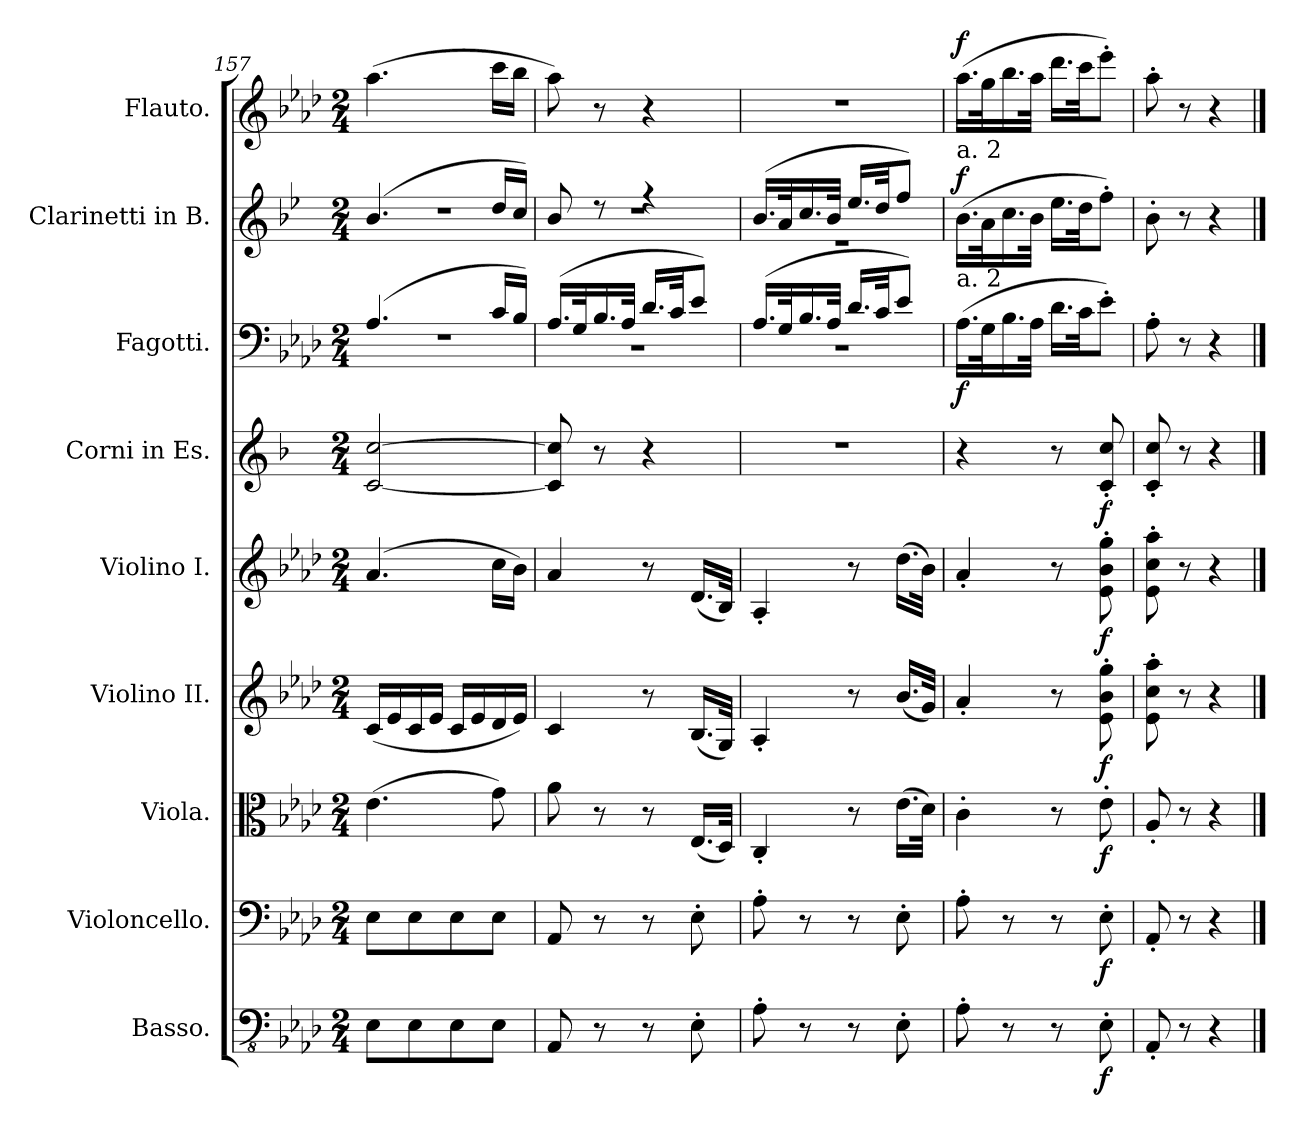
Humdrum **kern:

**kern	**dynam	**kern	**dynam	**kern	**dynam	**kern	**dynam	**kern	**dynam	**kern	**dynam	**kern	**dynam	**kern	**text	**text	**dynam	**kern	**text	**dynam
*part9	*part9	*part8	*part8	*part7	*part7	*part6	*part6	*part5	*part5	*part4	*part4	*part3	*part3	*part2	*part2	*part2	*part2	*part1	*part1	*part1
*staff9	*staff9	*staff8	*staff8	*staff7	*staff7	*staff6	*staff6	*staff5	*staff5	*staff4	*staff4	*staff3	*staff3	*staff2	*staff2	*staff2	*staff2	*staff1	*staff1	*staff1
*I"Basso.	*	*I"Violoncello.	*	*I"Viola.	*	*I"Violino II.	*	*I"Violino I.	*	*I"Corni in Es.	*	*I"Fagotti.	*	*I"Clarinetti in B.	*	*	*	*I"Flauto.	*	*
*	*	*	*	*	*	*	*	*	*	*	*	*	*	*I'Cl	*	*	*	*I'Fl	*	*
*clefFv4	*	*clefF4	*	*clefC3	*	*clefG2	*	*clefG2	*	*clefG2	*	*clefF4	*	*clefG2	*	*	*	*clefG2	*	*
*	*	*	*	*	*	*	*	*	*	*ITrd5c9	*	*	*	*ITrd1c2	*	*	*	*	*	*
*k[b-e-a-d-]	*	*k[b-e-a-d-]	*	*k[b-e-a-d-]	*	*k[b-e-a-d-]	*	*k[b-e-a-d-]	*	*k[b-e-a-d-]	*	*k[b-e-a-d-]	*	*k[b-e-a-d-]	*	*	*	*k[b-e-a-d-]	*	*
*M2/4	*	*M2/4	*	*M2/4	*	*M2/4	*	*M2/4	*	*M2/4	*	*M2/4	*	*M2/4	*	*	*	*M2/4	*	*
=157	=157	=157	=157	=157	=157	=157	=157	=157	=157	=157	=157	=157	=157	=157	=157	=157	=157	=157	=157	=157
*	*	*	*	*	*	*	*	*	*	*	*	*^	*	*	*	*	*	*	*	*
!	!	!	!	!	!	!	!	!	!	!	!	!	!	!	!	!LO:LY:b	!LO:LY:b	!	!	!	!
*	*	*	*	*	*	*	*	*	*	*	*	*	*	*	*^	*	*	*	*	*	*
8EE-\L	.	8E-\L	.	(>4.e-\	.	(<16c/LL	.	(>4.a-/	.	[2E-/ [2e-/	.	(>4.A-/	2rF	.	(>4.a-/	2rdd	.	.	.	(>4.aa-\	.	.
.	.	.	.	.	.	16e-/	.	.	.	.	.	.	.	.	.	.	.	.	.	.	.	.
8EE-\	.	8E-\	.	.	.	16c/	.	.	.	.	.	.	.	.	.	.	.	.	.	.	.	.
.	.	.	.	.	.	16e-/JJ	.	.	.	.	.	.	.	.	.	.	.	.	.	.	.	.
8EE-\	.	8E-\	.	.	.	16c/LL	.	.	.	.	.	.	.	.	.	.	.	.	.	.	.	.
.	.	.	.	.	.	16e-/	.	.	.	.	.	.	.	.	.	.	.	.	.	.	.	.
8EE-\J	.	8E-\J	.	8g\)	.	16d-/	.	16cc\LL	.	.	.	16c/LL	.	.	16cc/LL	.	.	.	.	16ccc\LL	.	.
.	.	.	.	.	.	16e-/JJ)	.	16b-\JJ)	.	.	.	16B-/JJ)	.	.	16b-/JJ)	.	.	.	.	16bb-\JJ	.	.
!!LO:LB:g=z
=158	=158	=158	=158	=158	=158	=158	=158	=158	=158	=158	=158	=158	=158	=158	=158	=158	=158	=158	=158	=158	=158	=158
!	!	!	!	!	!	!	!	!	!	!	!	!	!	!	!	!	!	!	!	!	!LO:LY:b	!
8AAA-/	.	8AA-/	.	8a-\	.	4c/	.	4a-/	.	8E-/] 8e-/]	.	(>16.A-/LL	2r	.	8a-/	2rdd	.	.	.	8aa-\)	.	.
.	.	.	.	.	.	.	.	.	.	.	.	32G/K	.	.	.	.	.	.	.	.	.	.
8r	.	8r	.	8r	.	.	.	.	.	8r	.	16.B-/	.	.	8r	.	.	.	.	8r	.	.
.	.	.	.	.	.	.	.	.	.	.	.	32A-/JJk	.	.	.	.	.	.	.	.	.	.
8r	.	8r	.	8r	.	8r	.	8r	.	4r	.	16.d-/LL	.	.	4r	.	.	.	.	4r	.	.
.	.	.	.	.	.	.	.	.	.	.	.	32c/JK	.	.	.	.	.	.	.	.	.	.
8EE-'\	.	8E-'\	.	(<16.E-/LL	.	(<16.B-/LL	.	(<16.d-/LL	.	.	.	8e-/J)	.	.	.	.	.	.	.	.	.	.
.	.	.	.	32D-/JJk)	.	32G/JJk)	.	32B-/JJk)	.	.	.	.	.	.	.	.	.	.	.	.	.	.
=159	=159	=159	=159	=159	=159	=159	=159	=159	=159	=159	=159	=159	=159	=159	=159	=159	=159	=159	=159	=159	=159	=159
*	*	*	*	*	*	*	*	*	*	*	*	*	*	*	*	*	*	*	*	*MM38	*	*
8AA-'\	.	8A-'\	.	4C'/	.	4A-'/	.	4A-'/	.	2r	.	(>16.A-/LL	2r	.	(>16.a-/LL	2r	.	.	.	2r	.	.
.	.	.	.	.	.	.	.	.	.	.	.	32G/K	.	.	32g/K	.	.	.	.	.	.	.
8r	.	8r	.	.	.	.	.	.	.	.	.	16.B-/	.	.	16.b-/	.	.	.	.	.	.	.
.	.	.	.	.	.	.	.	.	.	.	.	32A-/JJk	.	.	32a-/JJk	.	.	.	.	.	.	.
8r	.	8r	.	8r	.	8r	.	8r	.	.	.	16.d-/LL	.	.	16.dd-/LL	.	.	.	.	.	.	.
.	.	.	.	.	.	.	.	.	.	.	.	32c/JK	.	.	32cc/JK	.	.	.	.	.	.	.
8EE-'\	.	8E-'\	.	(>16.e-\LL	.	(<16.b-/LL	.	(>16.dd-\LL	.	.	.	8e-/J)	.	.	8ee-/J)	.	.	.	.	.	.	.
.	.	.	.	32d-\JJk)	.	32g/JJk)	.	32b-\JJk)	.	.	.	.	.	.	.	.	.	.	.	.	.	.
*	*	*	*	*	*	*	*	*	*	*	*	*v	*v	*	*	*	*	*	*	*	*	*
*	*	*	*	*	*	*	*	*	*	*	*	*	*	*v	*v	*	*	*	*	*	*
=160	=160	=160	=160	=160	=160	=160	=160	=160	=160	=160	=160	=160	=160	=160	=160	=160	=160	=160	=160	=160
*	*	*	*	*	*	*	*	*	*	*	*	*	*	*	*	*	*	*MM35	*	*
!	!	!	!	!	!	!	!	!	!	!	!	!	!	!LO:TX:a:t=a. 2	!	!	!	!	!	!
!	!	!	!	!	!	!	!	!	!	!	!	!LO:TX:a:t=a. 2	!	!	!	!	!	!	!	!
!	!	!	!	!	!	!	!	!	!	!	!	!	!LO:DY:b	!	!	!	!LO:DY:b	!	!	!LO:DY:b
8AA-'\	.	8A-'\	.	4c'\	.	4a-'/	.	4a-'/	.	4r	.	(>16.A-\LL	f	(>16.a-\LL	.	.	f	(>16.aa-\LL	.	f
.	.	.	.	.	.	.	.	.	.	.	.	32G\K	.	32g\K	.	.	.	32gg\K	.	.
8r	.	8r	.	.	.	.	.	.	.	.	.	16.B-\	.	16.b-\	.	.	.	16.bb-\	.	.
.	.	.	.	.	.	.	.	.	.	.	.	32A-\JJk	.	32a-\JJk	.	.	.	32aa-\JJk	.	.
8r	.	8r	.	8r	.	8r	.	8r	.	8r	.	16.d-\LL	.	16.dd-\LL	.	.	.	16.ddd-\LL	.	.
*	*	*	*	*	*	*	*	*	*	*	*	*	*	*	*	*	*	*MM30	*	*
.	.	.	.	.	.	.	.	.	.	.	.	32c\JK	.	32cc\JK	.	.	.	32ccc\JK	.	.
*	*	*	*	*	*	*	*	*	*	*	*	*	*	*	*	*	*	*MM18	*	*
!	!LO:DY:b	!	!LO:DY:b	!	!LO:DY:b	!	!LO:DY:b	!	!LO:DY:b	!	!LO:DY:b	!	!	!	!	!	!	!	!	!
8EE-'\	f	8E-'\	f	8e-'\	f	8e-\' 8b-\' 8gg\'	f	8e-\' 8b-\' 8gg\'	f	8E-/' 8e-/'	f	8e-'\J)	.	8ee-'\J)	.	.	.	8eee-'\J)	.	.
=161	=161	=161	=161	=161	=161	=161	=161	=161	=161	=161	=161	=161	=161	=161	=161	=161	=161	=161	=161	=161
8AAA-'/	.	8AA-'/	.	8A-'/	.	8e-\' 8cc\' 8aa-\'	.	8e-\' 8cc\' 8aa-\'	.	8E-/' 8e-/'	.	8A-'\	.	8a-'\	.	.	.	8aa-'\	.	.
8r	.	8r	.	8r	.	8r	.	8r	.	8r	.	8r	.	8r	.	.	.	8r	.	.
4r	.	4r	.	4r	.	4r	.	4r	.	4r	.	4r	.	4r	.	.	.	4r	.	.
==	==	==	==	==	==	==	==	==	==	==	==	==	==	==	==	==	==	==	==	==
*-	*-	*-	*-	*-	*-	*-	*-	*-	*-	*-	*-	*-	*-	*-	*-	*-	*-	*-	*-	*-
